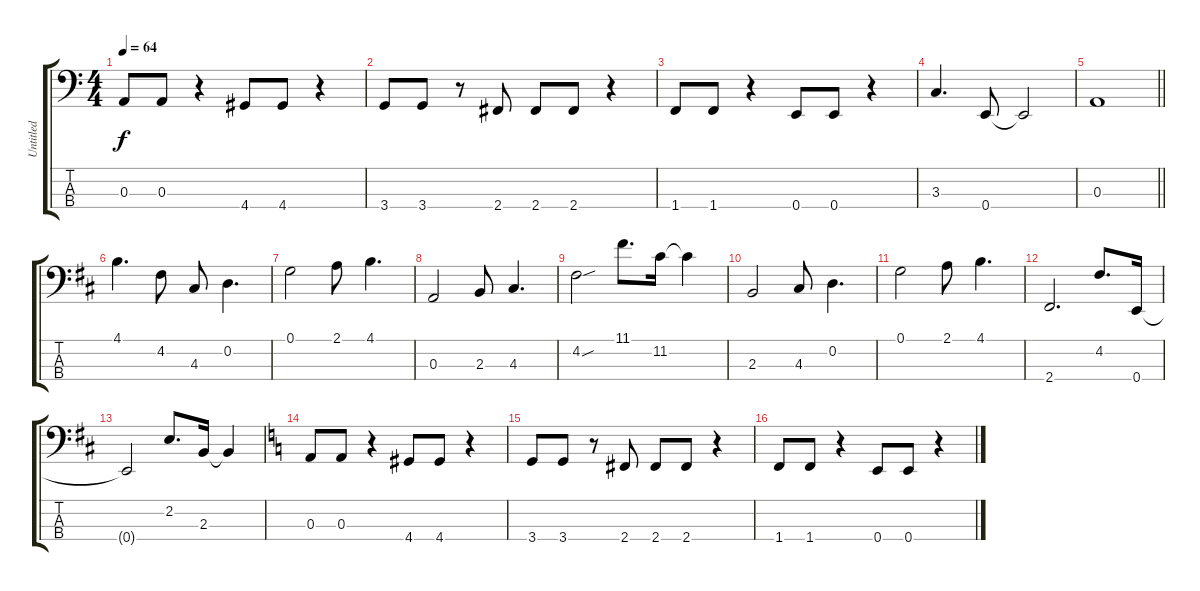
\track ("Untitled" "Untitled") {instrument electricbassfinger}
\staff {score tabs}
\tuning (G2 D2 A1 E1) {hide}
\ts (4 4)
\tempo 64
\clef f4
\ks c
0.3.8{dy f} 0.3.8 r.4 4.4.8 4.4.8 r.4 |
3.4.8 3.4.8 r.8 2.4.8 2.4.8 2.4.8 r.4 |
1.4.8 1.4.8 r.4 0.4.8 0.4.8 r.4 |
3.3.4{d} 0.4.8 0.4{t}.2 |
\barLineRight lightlight
0.3.1 |
\ks d
4.1.4{d} 4.2.8 4.3.8 0.2.4{d} |
0.1.2 2.1.8 4.1.4{d} |
0.3.2 2.3.8 4.3.4{d} |
4.2{sou}.2 11.1.8{d} 11.2.16 11.2{t}.4 |
2.3.2 4.3.8 0.2.4{d} |
0.1.2 2.1.8 4.1.4{d} |
2.4.2{d} 4.2.8{d} 0.4.16 |
0.4{t}.2 2.2.8{d} 2.3.16 2.3{t}.4 |
\ks c
0.3.8 0.3.8 r.4 4.4.8 4.4.8 r.4 |
3.4.8 3.4.8 r.8 2.4.8 2.4.8 2.4.8 r.4 |
1.4.8 1.4.8 r.4 0.4.8 0.4.8 r.4
